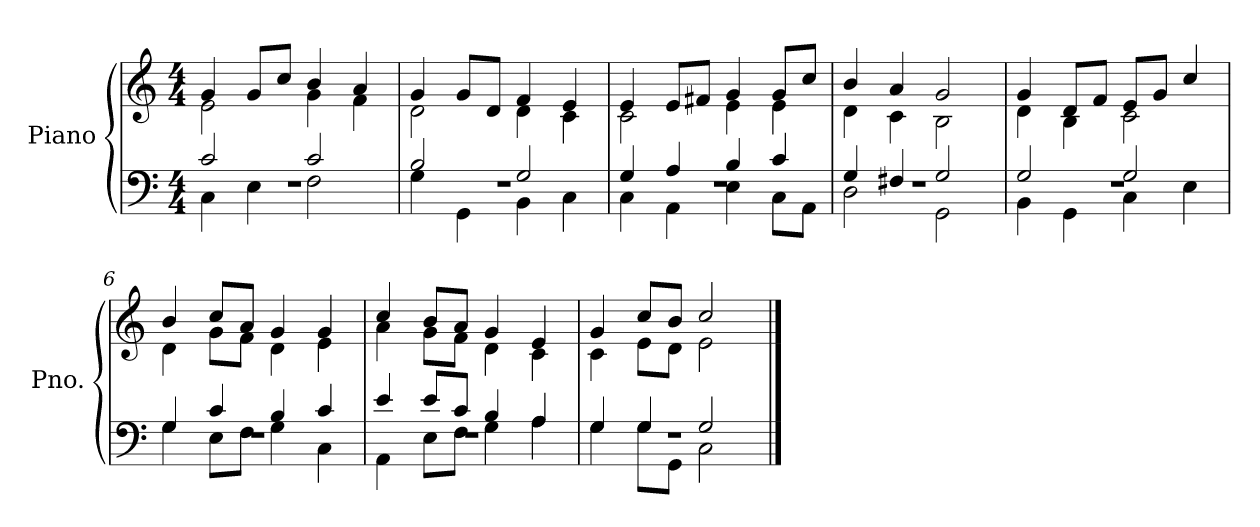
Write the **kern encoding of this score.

**kern	**kern
*part1	*part1
*staff2	*staff1
*I"Piano	*
*I'Pno.	*
*clefF4	*clefG2
*k[]	*k[]
*M4/4	*M4/4
=1	=1
*^	*^
*	*^	*	*
1r	2c/	4C\	4g/	2e\
.	.	4E\	8g/L	.
.	.	.	8cc/J	.
.	2c/	2F\	4b/	4g\
.	.	.	4a/	4f\
=2	=2	=2	=2	=2
1r	2B/	4G\	4g/	2d\
.	.	4GG\	8g/L	.
.	.	.	8d/J	.
.	2G/	4BB\	4f/	4d\
.	.	4C\	4e/	4c\
=3	=3	=3	=3	=3
1r	4G/	4C\	4e/	2c\
.	4A/	4AA\	8e/L	.
.	.	.	8f#X/J	.
.	4B/	4E\	4g/	4e\
.	4c/	8C\L	8g/L	4e\
.	.	8AA\J	8cc/J	.
=4	=4	=4	=4	=4
1r	4G/	2D\	4b/	4d\
.	4F#X/	.	4a/	4c\
.	2G/	2GG\	2g/	2B\
=5	=5	=5	=5	=5
1r	2G/	4BB\	4g/	4d\
.	.	4GG\	8d/L	4B\
.	.	.	8f/J	.
.	2G/	4C\	8e/L	2c\
.	.	.	8g/J	.
.	.	4E\	4cc/	.
=6	=6	=6	=6	=6
1r	4G/	4G\	4b/	4d\
.	4c/	8E\L	8cc/L	8g\L
.	.	8F\J	8a/J	8f\J
.	4B/	4G\	4g/	4d\
.	4c/	4C\	4g/	4e\
=7	=7	=7	=7	=7
1r	4e/	4AA\	4cc/	4a\
.	8e/L	8E\L	8b/L	8g\L
.	8c/J	8F\J	8a/J	8f\J
.	4B/	4G\	4g/	4d\
.	4A/	4A\	4e/	4c\
!!LO:LB:g=z	!!
=8	=8	=8	=8	=8
1r	4G/	4G\	4g/	4c\
.	4G/	8G\L	8cc/L	8e\L
.	.	8GG\J	8b/J	8d\J
.	2G/	2C\	2cc/	2e\
*v	*v	*v	*	*
*	*v	*v
==	==
*-	*-
